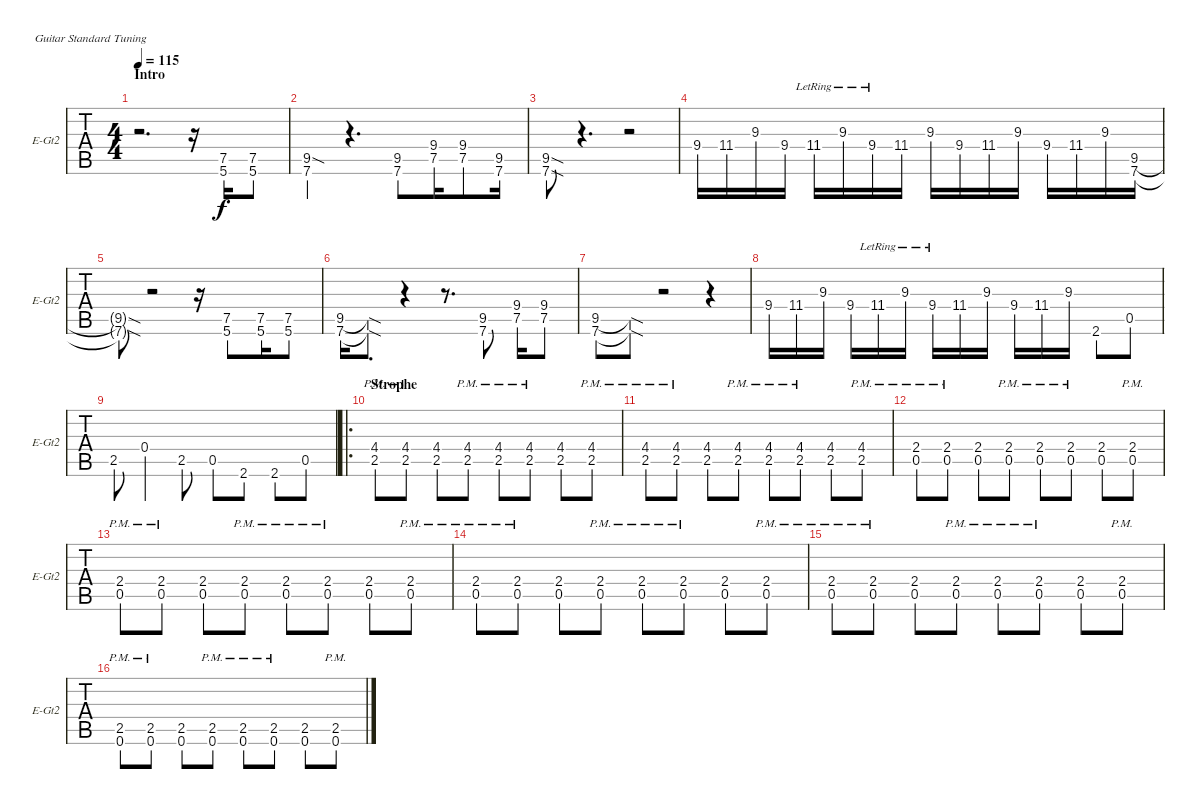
\defaultSystemsLayout 4
\bracketExtendMode groupsimilarinstruments
\singleTrackTrackNamePolicy allsystems
\multiTrackTrackNamePolicy allsystems
\firstSystemTrackNameOrientation horizontal
\otherSystemsTrackNameOrientation horizontal
\track ("Electric Guitar (Drive)" "E-Gt2") {instrument overdrivenguitar}
\staff {tabs}
\tuning (E4 B3 G3 D3 A2 E2)
\ts (4 4)
\section ("" "Intro")
\tempo 115
\clef g2
\ks c
r.2{d dy f instrument overdrivenguitar} r.16 (7.5 5.6).16 (5.6 7.5).8 |
(7.6 9.5{sod}).4 r.4{d} (7.6 9.5).8{beam merge} (7.5 9.4).16{beam merge} (7.5 9.4).8{beam merge} (7.6 9.5).16 |
(7.6{sod} 9.5{sod}).8 r.4{d} r.2 |
9.4.16 11.4.16 9.3.16 9.4.16 11.4{lr}.16 9.3{lr}.16 9.4{lr}.16 11.4.16 9.3.16 9.4.16 11.4.16 9.3.16 9.4.16 11.4.16 9.3.16 (7.6 9.5).16 |
(7.6{sod t} 9.5{sod t}).8 r.2 r.16 (5.6 7.5).8{beam merge} (5.6 7.5).16{beam merge} (5.6 7.5).8 |
(7.6 9.5).16 (7.6{sod t} 9.5{sod t}).8{d} r.4 r.8{d} (7.6 9.5).8 (7.5 9.4).16 (7.5 9.4).8 |
(7.6 9.5).8 (7.6{sod t} 9.5{sod t}).8 r.2 r.4 |
9.4.16{beam merge} 11.4.16{beam merge} 9.3.16{beam split} 9.4.16{beam merge} 11.4{lr}.16{beam merge} 9.3{lr}.16{beam split} 9.4{lr}.16{beam merge} 11.4.16{beam merge} 9.3.16{beam split} 9.4.16{beam merge} 11.4.16{beam merge} 9.3.16{beam split} 2.6.8 0.5.8 |
2.5.8 0.4.4 2.5.8 0.5.8 2.6.8 2.6.8 0.5.8 |
\ro
\section ("" "Strophe")
(2.5{pm} 4.4{pm}).8 (4.4{pm} 2.5{pm}).8 (2.5 4.4).8 (2.5{pm} 4.4{pm}).8 (2.5{pm} 4.4{pm}).8 (2.5{pm} 4.4{pm}).8 (2.5 4.4).8 (2.5{pm} 4.4{pm}).8 |
(2.5{pm} 4.4{pm}).8 (2.5{pm} 4.4{pm}).8 (2.5 4.4).8 (2.5{pm} 4.4{pm}).8 (2.5{pm} 4.4{pm}).8 (2.5{pm} 4.4{pm}).8 (2.5 4.4).8 (2.5{pm} 4.4{pm}).8 |
(0.5{pm} 2.4{pm}).8 (0.5{pm} 2.4{pm}).8 (0.5 2.4).8 (0.5{pm} 2.4{pm}).8 (0.5{pm} 2.4{pm}).8 (0.5{pm} 2.4{pm}).8 (0.5 2.4).8 (0.5{pm} 2.4{pm}).8 |
(0.5{pm} 2.4{pm}).8 (0.5{pm} 2.4{pm}).8 (2.4 0.5).8 (0.5{pm} 2.4{pm}).8 (2.4{pm} 0.5{pm}).8 (0.5{pm} 2.4{pm}).8 (2.4 0.5).8 (0.5{pm} 2.4{pm}).8 |
(2.4{pm} 0.5{pm}).8 (0.5{pm} 2.4{pm}).8 (2.4 0.5).8 (0.5{pm} 2.4{pm}).8 (2.4{pm} 0.5{pm}).8 (0.5{pm} 2.4{pm}).8 (2.4 0.5).8 (0.5{pm} 2.4{pm}).8 |
(0.5{pm} 2.4{pm}).8 (0.5{pm} 2.4{pm}).8 (0.5 2.4).8 (0.5{pm} 2.4{pm}).8 (0.5{pm} 2.4{pm}).8 (0.5{pm} 2.4{pm}).8 (0.5 2.4).8 (0.5{pm} 2.4{pm}).8 |
(0.6{pm} 2.5{pm}).8 (0.6{pm} 2.5{pm}).8 (0.6 2.5).8 (0.6{pm} 2.5{pm}).8 (0.6{pm} 2.5{pm}).8 (0.6{pm} 2.5{pm}).8 (0.6 2.5).8 (2.5{pm} 0.6{pm}).8
